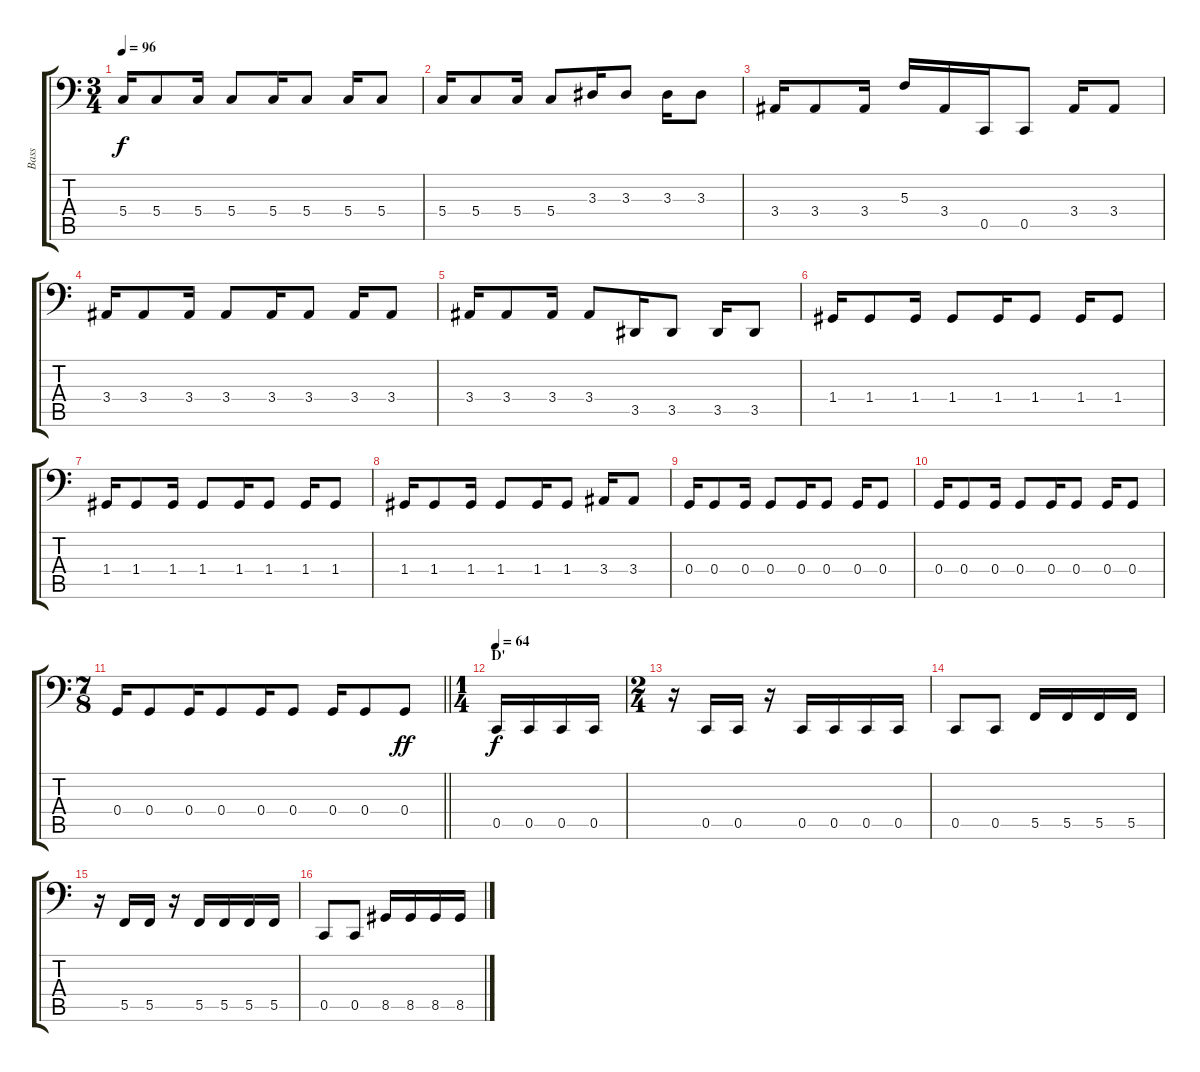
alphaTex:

\track ("Bass" "Bass") {instrument electricbasspick}
\staff {score tabs}
\tuning (Bb2 F2 C2 G1 C1 A0) {hide}
\ts (3 4)
\tempo 96
\clef f4
\ks c
5.4.16{dy f} 5.4.8 5.4.16 5.4.8 5.4.16 5.4.8 5.4.16 5.4.8 |
5.4.16 5.4.8 5.4.16 5.4.8 3.3.16 3.3.8 3.3.16 3.3.8 |
3.4.16 3.4.8 3.4.16 5.3.16 3.4.16 0.5.16 0.5.8 3.4.16 3.4.8 |
3.4.16 3.4.8 3.4.16 3.4.8 3.4.16 3.4.8 3.4.16 3.4.8 |
3.4.16 3.4.8 3.4.16 3.4.8 3.5.16 3.5.8 3.5.16 3.5.8 |
1.4.16 1.4.8 1.4.16 1.4.8 1.4.16 1.4.8 1.4.16 1.4.8 |
1.4.16 1.4.8 1.4.16 1.4.8 1.4.16 1.4.8 1.4.16 1.4.8 |
1.4.16 1.4.8 1.4.16 1.4.8 1.4.16 1.4.8 3.4.16 3.4.8 |
0.4.16 0.4.8 0.4.16 0.4.8 0.4.16 0.4.8 0.4.16 0.4.8 |
0.4.16 0.4.8 0.4.16 0.4.8 0.4.16 0.4.8 0.4.16 0.4.8 |
\ts (7 8)
\barLineRight lightlight
0.4.16 0.4.8 0.4.16 0.4.8 0.4.16 0.4.8 0.4.16 0.4.8 0.4.8{dy ff} |
\ts (1 4)
\section ("" "D'")
\tempo 64
0.5.16{dy f} 0.5.16 0.5.16 0.5.16 |
\ts (2 4)
r.16 0.5.16 0.5.16 r.16 0.5.16 0.5.16 0.5.16 0.5.16 |
0.5.8 0.5.8 5.5.16 5.5.16 5.5.16 5.5.16 |
r.16 5.5.16 5.5.16 r.16 5.5.16 5.5.16 5.5.16 5.5.16 |
0.5.8 0.5.8 8.5.16 8.5.16 8.5.16 8.5.16
